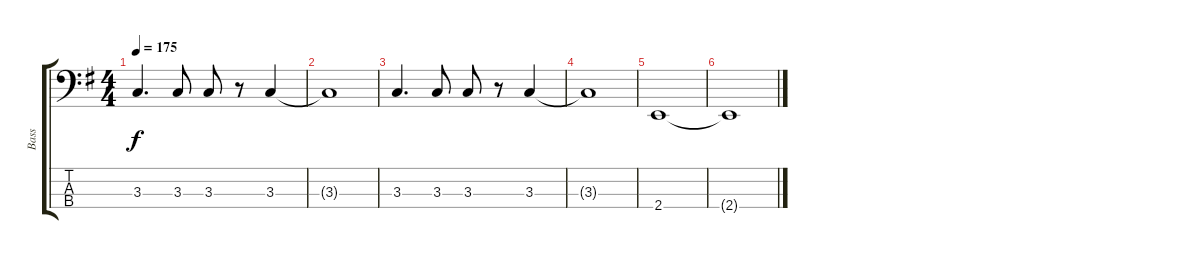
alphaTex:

\track ("Bass" "Bass") {instrument electricbasspick}
\staff {score tabs}
\tuning (G2 D2 A1 D1) {hide}
\ts (4 4)
\tempo 175
\clef f4
\ks g
3.3.4{d dy f} 3.3.8 3.3.8 r.8 3.3.4 |
3.3{t}.1 |
3.3.4{d} 3.3.8 3.3.8 r.8 3.3.4 |
3.3{t}.1 |
2.4.1 |
2.4{t}.1
